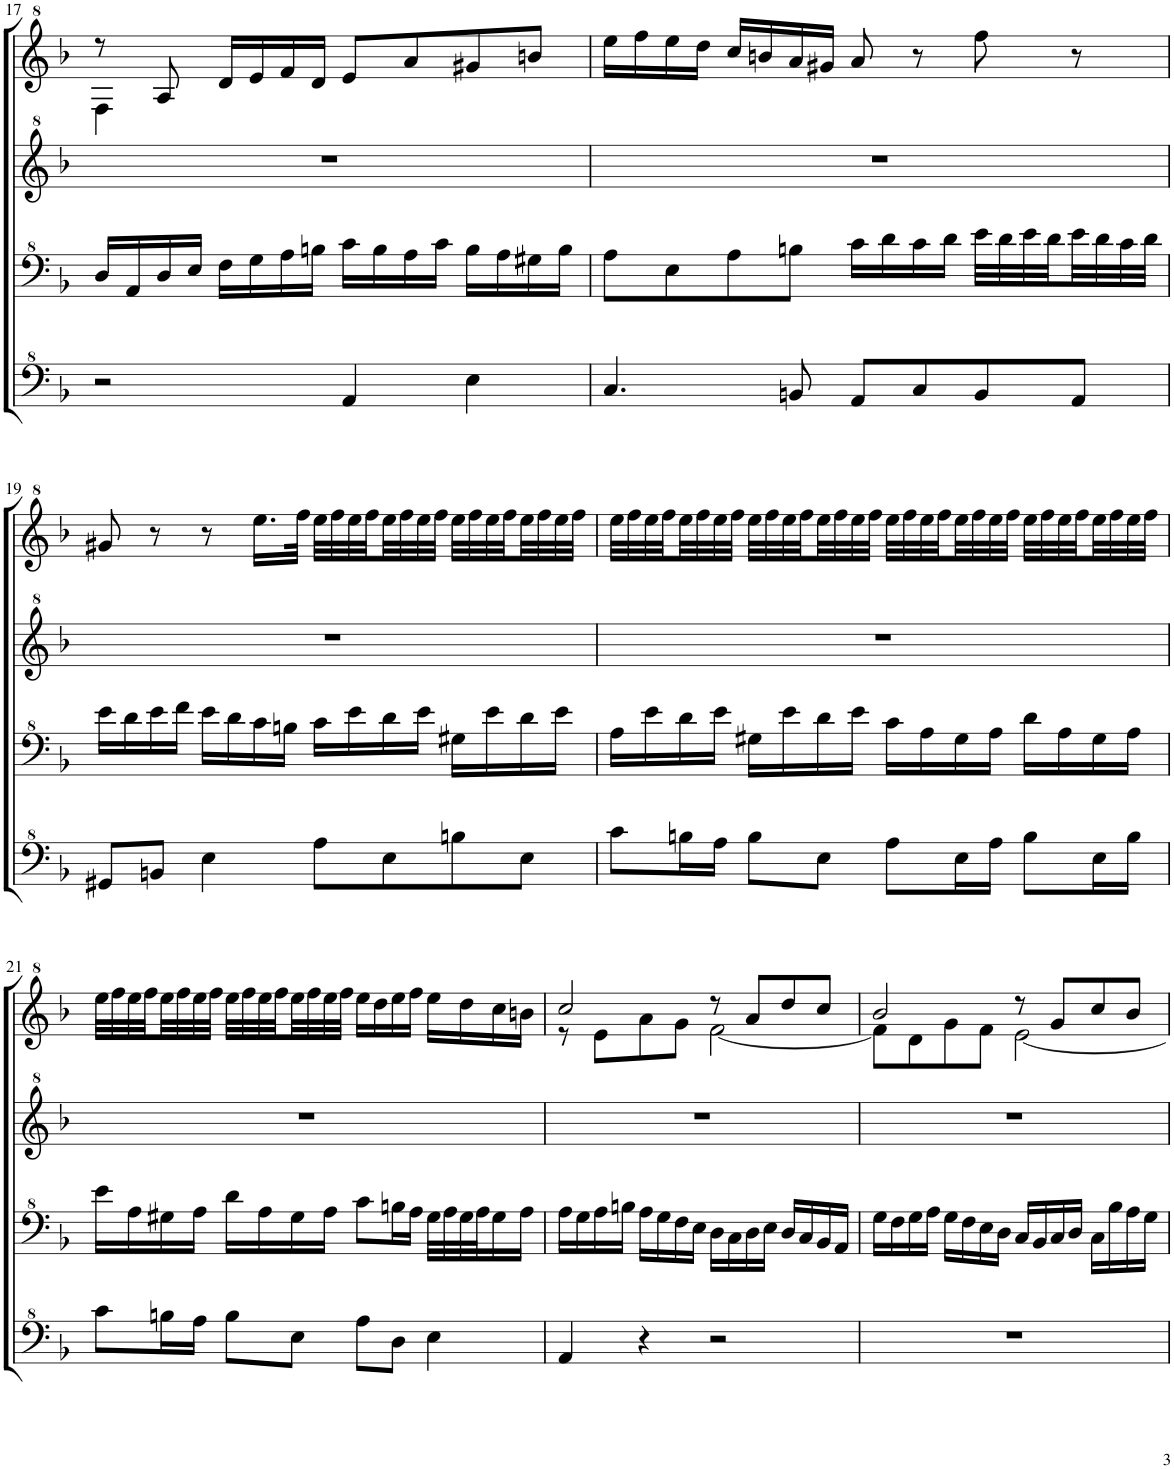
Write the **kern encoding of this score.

**kern	**kern	**kern	**kern
*part1	*part1	*part1	*part1
*staff4	*staff3	*staff2	*staff1
*I"Model III	*	*	*
!!LO:PB:g=z
*clefF^4	*clefF^4	*clefG^2	*clefG^2
*k[b-]	*k[b-]	*k[b-]	*k[b-]
*M4/4	*M4/4	*M4/4	*M4/4
=17	=17	=17	=17
*	*	*	*^
2r	16d/LL	1r	8r	4f\
.	16A/	.	.	.
.	16d/	.	8a/	.
.	16e/JJ	.	.	.
.	16f\LL	.	16dd/LL	2.ryy
.	16g\	.	16ee/	.
.	16a\	.	16ff/	.
.	16bn\JJ	.	16dd/JJ	.
4A/	16cc\LL	.	8ee/L	.
.	16b\	.	.	.
.	16a\	.	8aa/	.
.	16cc\JJ	.	.	.
4e\	16b\LL	.	8gg#X/	.
.	16a\	.	.	.
.	16g#X\	.	8bbn/J	.
.	16b\JJ	.	.	.
*	*	*	*v	*v
=18	=18	=18	=18
4.c/	8a\L	1r	16eee\LL
.	.	.	16fff\
.	8e\	.	16eee\
.	.	.	16ddd\JJ
.	8a\	.	16ccc/LL
.	.	.	16bbn/
8Bn/	8bn\J	.	16aa/
.	.	.	16gg#X/JJ
8A/L	16cc\LL	.	8aa/
.	16dd\	.	.
8c/	16cc\	.	8r
.	16dd\JJ	.	.
8B/	32ee\LLL	.	8fff\
.	32dd\	.	.
.	32ee\	.	.
.	32dd\	.	.
8A/J	32ee\	.	8r
.	32dd\	.	.
.	32cc\	.	.
.	32dd\JJJ	.	.
!!LO:LB:g=z
=19	=19	=19	=19
8G#X/L	16ee\LL	1r	8gg#X/
.	16dd\	.	.
8Bn/J	16ee\	.	8r
.	16ff\JJ	.	.
4e\	16ee\LL	.	8r
.	16dd\	.	.
.	16cc\	.	16.eee\LL
.	16bn\JJ	.	.
.	.	.	32fff\JJk
8a\L	16cc\LL	.	32eee\LLL
.	.	.	32fff\
.	16ee\	.	32eee\
.	.	.	32fff\
8e\	16dd\	.	32eee\
.	.	.	32fff\
.	16ee\JJ	.	32eee\
.	.	.	32fff\JJJ
8bn\	16g#X\LL	.	32eee\LLL
.	.	.	32fff\
.	16ee\	.	32eee\
.	.	.	32fff\
8e\J	16dd\	.	32eee\
.	.	.	32fff\
.	16ee\JJ	.	32eee\
.	.	.	32fff\JJJ
=20	=20	=20	=20
8cc\L	16a\LL	1r	32eee\LLL
.	.	.	32fff\
.	16ee\	.	32eee\
.	.	.	32fff\
16bn\L	16dd\	.	32eee\
.	.	.	32fff\
16a\JJ	16ee\JJ	.	32eee\
.	.	.	32fff\JJJ
8b\L	16g#X\LL	.	32eee\LLL
.	.	.	32fff\
.	16ee\	.	32eee\
.	.	.	32fff\
8e\J	16dd\	.	32eee\
.	.	.	32fff\
.	16ee\JJ	.	32eee\
.	.	.	32fff\JJJ
8a\L	16cc\LL	.	32eee\LLL
.	.	.	32fff\
.	16a\	.	32eee\
.	.	.	32fff\
16e\L	16g#\	.	32eee\
.	.	.	32fff\
16a\JJ	16a\JJ	.	32eee\
.	.	.	32fff\JJJ
8b\L	16dd\LL	.	32eee\LLL
.	.	.	32fff\
.	16a\	.	32eee\
.	.	.	32fff\
16e\L	16g#\	.	32eee\
.	.	.	32fff\
16b\JJ	16a\JJ	.	32eee\
.	.	.	32fff\JJJ
!!LO:LB:g=z
=21	=21	=21	=21
8cc\L	16ee\LL	1r	32eee\LLL
.	.	.	32fff\
.	16a\	.	32eee\
.	.	.	32fff\
16bn\L	16g#X\	.	32eee\
.	.	.	32fff\
16a\JJ	16a\JJ	.	32eee\
.	.	.	32fff\JJJ
8b\L	16dd\LL	.	32eee\LLL
.	.	.	32fff\
.	16a\	.	32eee\
.	.	.	32fff\
8e\J	16g#\	.	32eee\
.	.	.	32fff\
.	16a\JJ	.	32eee\
.	.	.	32fff\JJJ
8a\L	8cc\L	.	16eee\LL
.	.	.	16ddd\
8d\J	16bn\L	.	16eee\
.	16a\JJ	.	16fff\JJ
4e\	32g#\LLL	.	16eee\LL
.	32a\	.	.
.	32g#\	.	16ddd\
.	32a\J	.	.
.	16g#\	.	16ccc\
.	16a\JJ	.	16bbn\JJ
=22	=22	=22	=22
*	*	*	*^
4A/	16a\LL	1r	2ccc/	8r
.	16g\	.	.	.
.	16a\	.	.	8ee\L
.	16bn\JJ	.	.	.
4r	16a\LL	.	.	8aa\
.	16g\	.	.	.
.	16f\	.	.	8gg\J
.	16e\JJ	.	.	.
2r	16d\LL	.	8r	[2ff\
.	16c\	.	.	.
.	16d\	.	8aa/L	.
.	16e\JJ	.	.	.
.	16d/LL	.	8ddd/	.
.	16c/	.	.	.
.	16B-/	.	8ccc/J	.
.	16A/JJ	.	.	.
=23	=23	=23	=23	=23
1r	16g\LL	1r	2bb-/	8ff\L]
.	16f\	.	.	.
.	16g\	.	.	8dd\
.	16a\JJ	.	.	.
.	16g\LL	.	.	8gg\
.	16f\	.	.	.
.	16e\	.	.	8ff\J
.	16d\JJ	.	.	.
.	16c/LL	.	8r	[2ee\
.	16B-/	.	.	.
.	16c/	.	8gg/L	.
.	16d/JJ	.	.	.
.	16c\LL	.	8ccc/	.
.	16b-\	.	.	.
.	16a\	.	8bb-/J	.
.	16g\JJ	.	.	.
*	*	*	*v	*v
=	=	=	=
*-	*-	*-	*-
